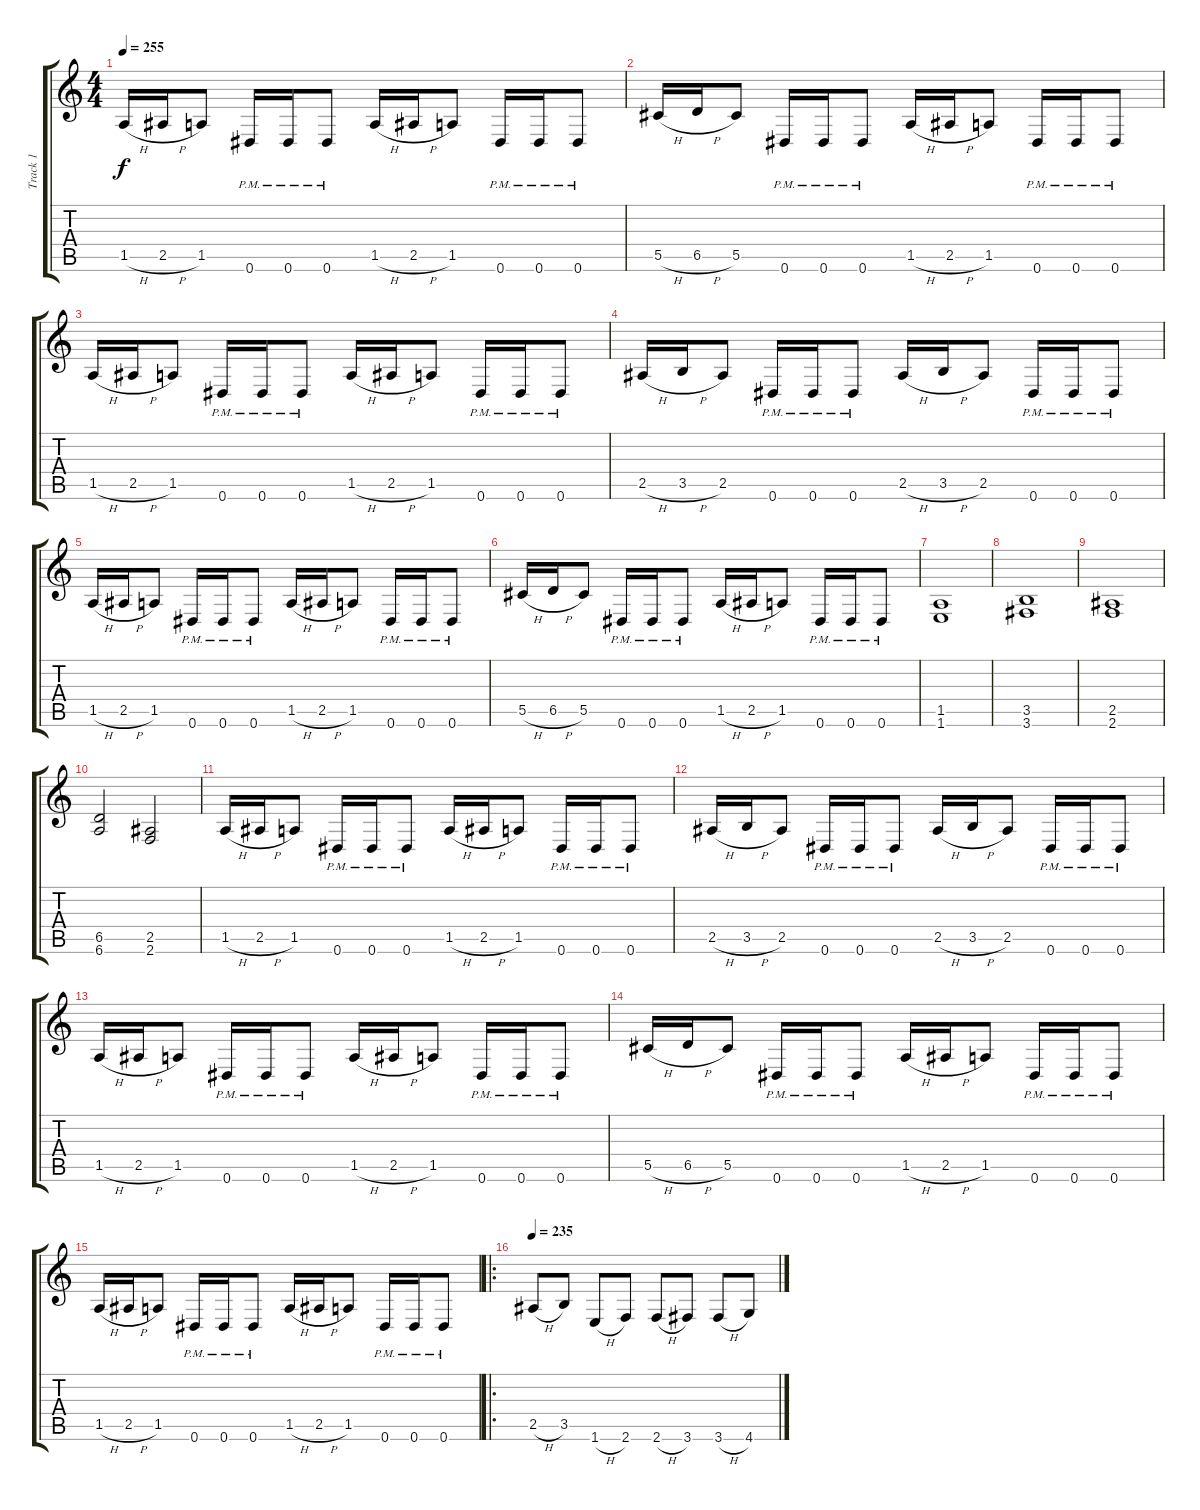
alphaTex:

\track ("Track 1" "Track 1") {instrument distortionguitar}
\staff {score tabs}
\tuning (Eb4 Bb3 Gb3 Db3 Ab2 Eb2) {hide}
\ts (4 4)
\tempo 255
\clef g2
\ks c
1.5{h}.16{dy f} 2.5{h}.16 1.5.8 0.6{pm}.16 0.6{pm}.16 0.6{pm}.8 1.5{h}.16 2.5{h}.16 1.5.8 0.6{pm}.16 0.6{pm}.16 0.6{pm}.8 |
5.5{h}.16 6.5{h}.16 5.5.8 0.6{pm}.16 0.6{pm}.16 0.6{pm}.8 1.5{h}.16 2.5{h}.16 1.5.8 0.6{pm}.16 0.6{pm}.16 0.6{pm}.8 |
1.5{h}.16 2.5{h}.16 1.5.8 0.6{pm}.16 0.6{pm}.16 0.6{pm}.8 1.5{h}.16 2.5{h}.16 1.5.8 0.6{pm}.16 0.6{pm}.16 0.6{pm}.8 |
2.5{h}.16 3.5{h}.16 2.5.8 0.6{pm}.16 0.6{pm}.16 0.6{pm}.8 2.5{h}.16 3.5{h}.16 2.5.8 0.6{pm}.16 0.6{pm}.16 0.6{pm}.8 |
1.5{h}.16 2.5{h}.16 1.5.8 0.6{pm}.16 0.6{pm}.16 0.6{pm}.8 1.5{h}.16 2.5{h}.16 1.5.8 0.6{pm}.16 0.6{pm}.16 0.6{pm}.8 |
5.5{h}.16 6.5{h}.16 5.5.8 0.6{pm}.16 0.6{pm}.16 0.6{pm}.8 1.5{h}.16 2.5{h}.16 1.5.8 0.6{pm}.16 0.6{pm}.16 0.6{pm}.8 |
(1.5 1.6).1 |
(3.5 3.6).1 |
(2.5 2.6).1 |
(6.5 6.6).2 (2.5 2.6).2 |
1.5{h}.16 2.5{h}.16 1.5.8 0.6{pm}.16 0.6{pm}.16 0.6{pm}.8 1.5{h}.16 2.5{h}.16 1.5.8 0.6{pm}.16 0.6{pm}.16 0.6{pm}.8 |
2.5{h}.16 3.5{h}.16 2.5.8 0.6{pm}.16 0.6{pm}.16 0.6{pm}.8 2.5{h}.16 3.5{h}.16 2.5.8 0.6{pm}.16 0.6{pm}.16 0.6{pm}.8 |
1.5{h}.16 2.5{h}.16 1.5.8 0.6{pm}.16 0.6{pm}.16 0.6{pm}.8 1.5{h}.16 2.5{h}.16 1.5.8 0.6{pm}.16 0.6{pm}.16 0.6{pm}.8 |
5.5{h}.16 6.5{h}.16 5.5.8 0.6{pm}.16 0.6{pm}.16 0.6{pm}.8 1.5{h}.16 2.5{h}.16 1.5.8 0.6{pm}.16 0.6{pm}.16 0.6{pm}.8 |
1.5{h}.16 2.5{h}.16 1.5.8 0.6{pm}.16 0.6{pm}.16 0.6{pm}.8 1.5{h}.16 2.5{h}.16 1.5.8 0.6{pm}.16 0.6{pm}.16 0.6{pm}.8 |
\ro
\tempo 235
2.5{h}.8 3.5.8 1.6{h}.8 2.6.8 2.6{h}.8 3.6.8 3.6{h}.8 4.6.8
